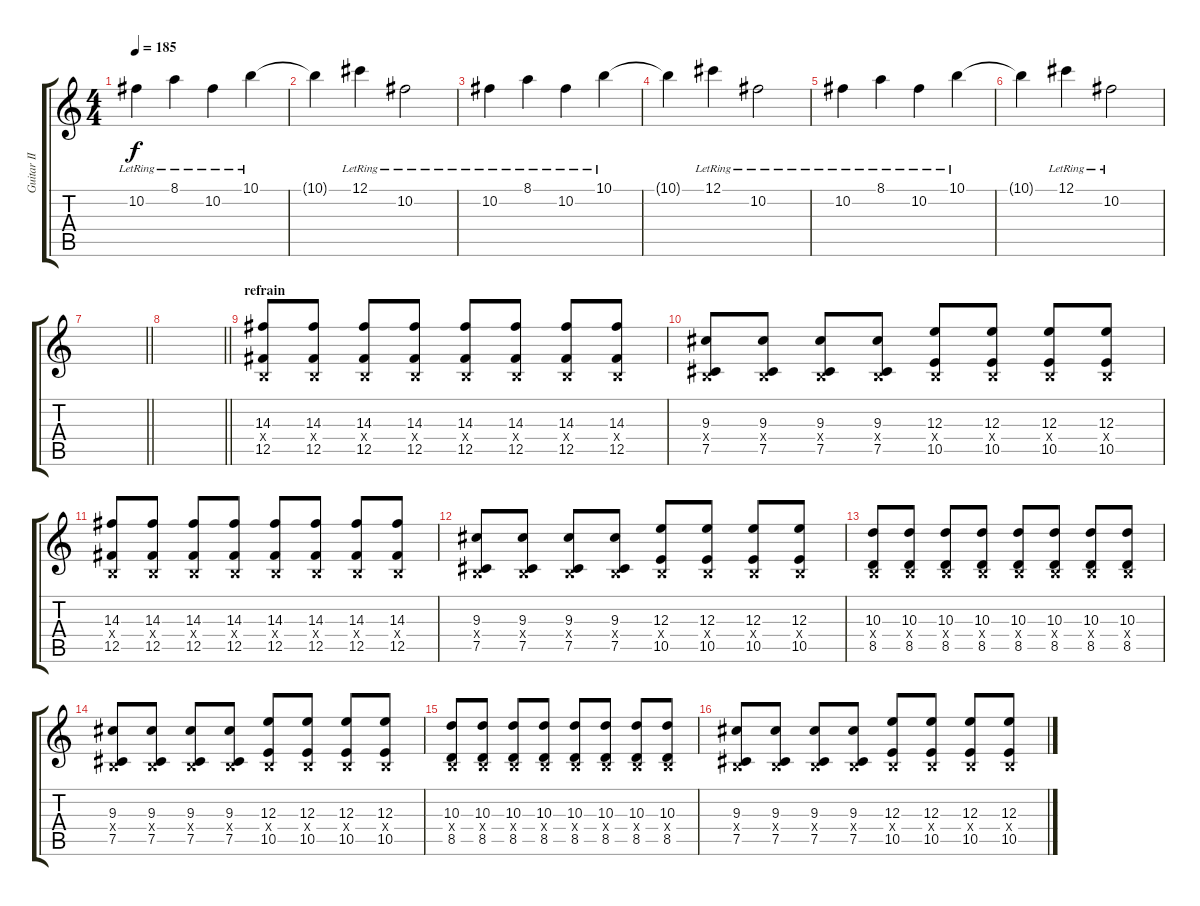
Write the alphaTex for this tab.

\track ("Guitar II" "Guitar II") {instrument distortionguitar}
\staff {score tabs}
\tuning (Db4 Ab3 E3 B2 Gb2 Db2) {hide}
\ts (4 4)
\tempo 185
\clef g2
\ks c
10.2{lr}.4{dy f} 8.1{lr}.4 10.2{lr}.4 10.1{lr}.4 |
10.1{t}.4 12.1{lr}.4 10.2{lr}.2 |
10.2{lr}.4 8.1{lr}.4 10.2{lr}.4 10.1{lr}.4 |
10.1{t}.4 12.1{lr}.4 10.2{lr}.2 |
10.2{lr}.4 8.1{lr}.4 10.2{lr}.4 10.1{lr}.4 |
10.1{t}.4 12.1{lr}.4 10.2{lr}.2 |
\barLineRight lightlight
|
\barLineRight lightlight
|
\section ("" "refrain")
(14.3 0.4{x} 12.5).8{instrument distortionguitar} (14.3 0.4{x} 12.5).8 (14.3 0.4{x} 12.5).8 (14.3 0.4{x} 12.5).8 (14.3 0.4{x} 12.5).8 (14.3 0.4{x} 12.5).8 (14.3 0.4{x} 12.5).8 (14.3 0.4{x} 12.5).8 |
(9.3 0.4{x} 7.5).8 (9.3 0.4{x} 7.5).8 (9.3 0.4{x} 7.5).8 (9.3 0.4{x} 7.5).8 (12.3 0.4{x} 10.5).8 (12.3 0.4{x} 10.5).8 (12.3 0.4{x} 10.5).8 (12.3 0.4{x} 10.5).8 |
(14.3 0.4{x} 12.5).8 (14.3 0.4{x} 12.5).8 (14.3 0.4{x} 12.5).8 (14.3 0.4{x} 12.5).8 (14.3 0.4{x} 12.5).8 (14.3 0.4{x} 12.5).8 (14.3 0.4{x} 12.5).8 (14.3 0.4{x} 12.5).8 |
(9.3 0.4{x} 7.5).8 (9.3 0.4{x} 7.5).8 (9.3 0.4{x} 7.5).8 (9.3 0.4{x} 7.5).8 (12.3 0.4{x} 10.5).8 (12.3 0.4{x} 10.5).8 (12.3 0.4{x} 10.5).8 (12.3 0.4{x} 10.5).8 |
(10.3 0.4{x} 8.5).8 (10.3 0.4{x} 8.5).8 (10.3 0.4{x} 8.5).8 (10.3 0.4{x} 8.5).8 (10.3 0.4{x} 8.5).8 (10.3 0.4{x} 8.5).8 (10.3 0.4{x} 8.5).8 (10.3 0.4{x} 8.5).8 |
(9.3 0.4{x} 7.5).8 (9.3 0.4{x} 7.5).8 (9.3 0.4{x} 7.5).8 (9.3 0.4{x} 7.5).8 (12.3 0.4{x} 10.5).8 (12.3 0.4{x} 10.5).8 (12.3 0.4{x} 10.5).8 (12.3 0.4{x} 10.5).8 |
(10.3 0.4{x} 8.5).8 (10.3 0.4{x} 8.5).8 (10.3 0.4{x} 8.5).8 (10.3 0.4{x} 8.5).8 (10.3 0.4{x} 8.5).8 (10.3 0.4{x} 8.5).8 (10.3 0.4{x} 8.5).8 (10.3 0.4{x} 8.5).8 |
(9.3 0.4{x} 7.5).8 (9.3 0.4{x} 7.5).8 (9.3 0.4{x} 7.5).8 (9.3 0.4{x} 7.5).8 (12.3 0.4{x} 10.5).8 (12.3 0.4{x} 10.5).8 (12.3 0.4{x} 10.5).8 (12.3 0.4{x} 10.5).8
